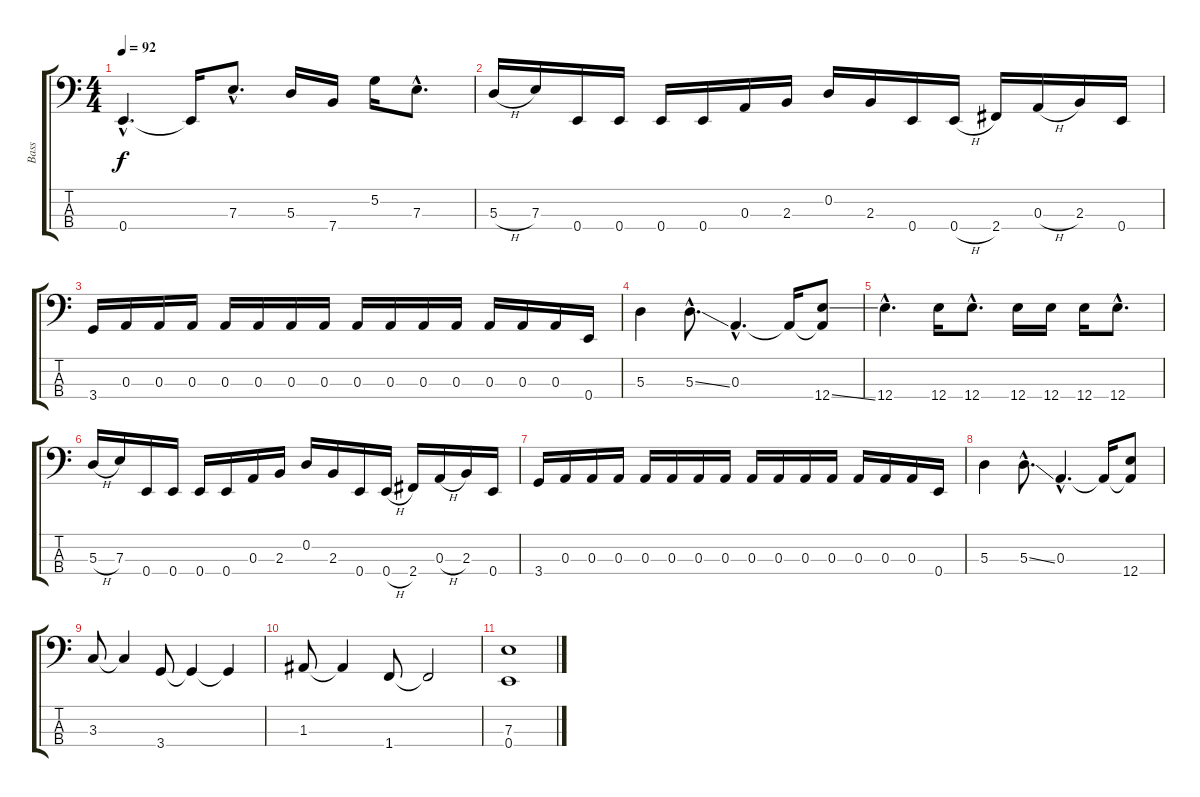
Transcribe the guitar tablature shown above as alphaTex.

\track ("Bass" "Bass") {instrument electricbassfinger}
\staff {score tabs}
\tuning (G2 D2 A1 E1) {hide}
\ts (4 4)
\tempo 92
\clef f4
\ks c
0.4{hac}.4{d dy f} 0.4{t}.16 7.3{hac}.8{d} 5.3.16 7.4.16 5.2.16 7.3{hac}.8{d} |
5.3{h}.16 7.3.16 0.4.16 0.4.16 0.4.16 0.4.16 0.3.16 2.3.16 0.2.16 2.3.16 0.4.16 0.4{h}.16 2.4.16 0.3{h}.16 2.3.16 0.4.16 |
3.4.16 0.3.16 0.3.16 0.3.16 0.3.16 0.3.16 0.3.16 0.3.16 0.3.16 0.3.16 0.3.16 0.3.16 0.3.16 0.3.16 0.3.16 0.4.16 |
5.3.4 5.3{ss hac}.8{d} 0.3{hac}.4{d} 0.3{t}.16 (0.3{t} 12.4{ss}).8 |
12.4{hac}.4{d} 12.4.16 12.4{hac}.8{d} 12.4.16 12.4.16 12.4.16 12.4{hac}.8{d} |
5.3{h}.16 7.3.16 0.4.16 0.4.16 0.4.16 0.4.16 0.3.16 2.3.16 0.2.16 2.3.16 0.4.16 0.4{h}.16 2.4.16 0.3{h}.16 2.3.16 0.4.16 |
3.4.16 0.3.16 0.3.16 0.3.16 0.3.16 0.3.16 0.3.16 0.3.16 0.3.16 0.3.16 0.3.16 0.3.16 0.3.16 0.3.16 0.3.16 0.4.16 |
5.3.4 5.3{ss hac}.8{d} 0.3{hac}.4{d} 0.3{t}.16 (0.3{t} 12.4).8 |
3.3.8 3.3{t}.4 3.4.8 3.4{t}.4 3.4{t}.4 |
1.3.8 1.3{t}.4 1.4.8 1.4{t}.2 |
(7.3 0.4).1
